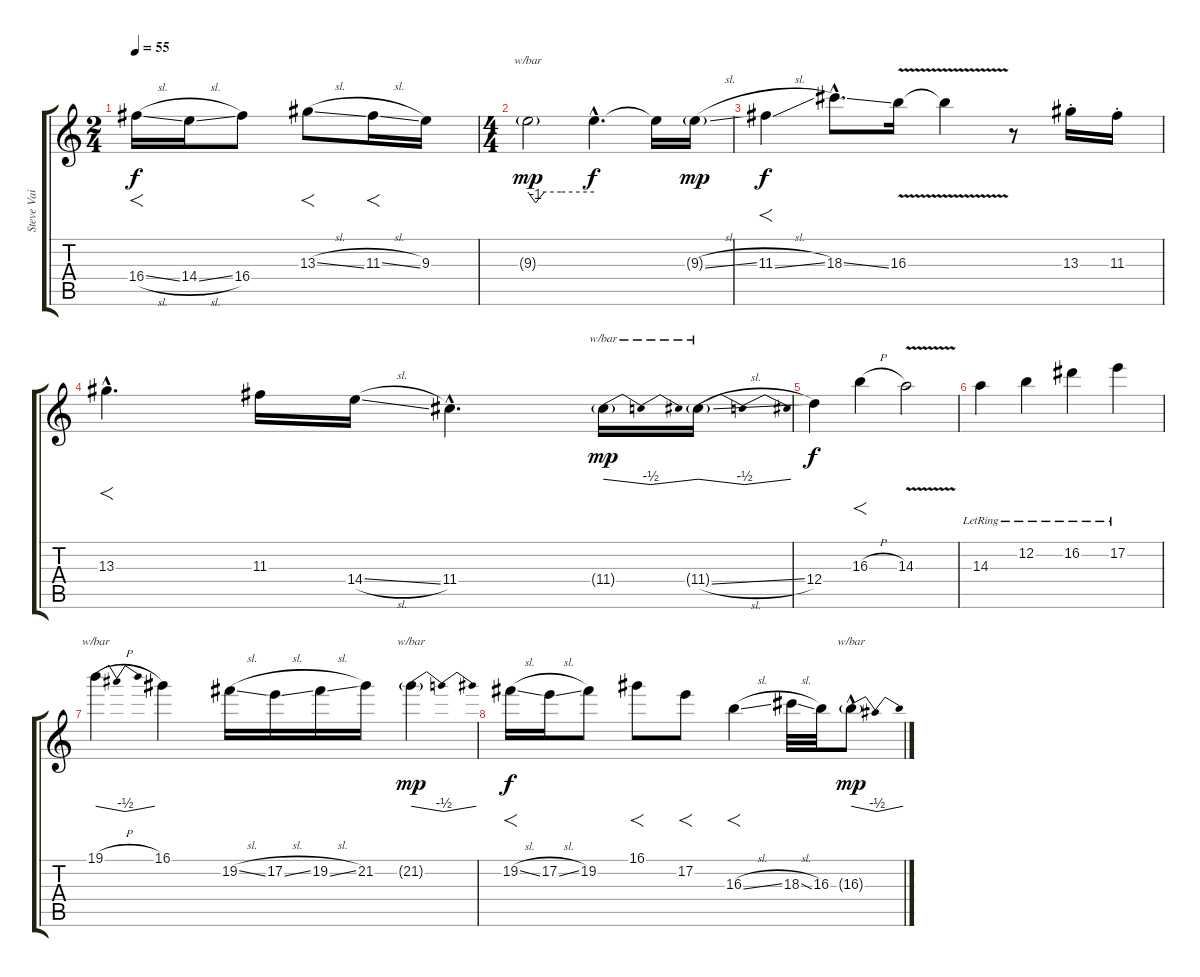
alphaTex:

\track ("Steve Vai" "Steve Vai") {instrument distortionguitar}
\staff {score tabs}
\tuning (E4 B3 G3 D3 A2 E2) {hide}
\ts (2 4)
\tempo 55
\clef g2
\ks c
16.4{sl}.16{f dy f} 14.4{sl}.16 16.4.8 13.3{sl}.8{f} 11.3{sl}.16{f} 9.3.16 |
\ts (4 4)
9.3{g}.2{tbe (custom default 0 0 7 -4 15 0 30 0 60 0) dy mp} 9.3{hac t}.4{d dy f} 9.3{t}.16 9.3{sl g}.16{dy mp} |
11.3{sl}.4{f dy f} 18.3{ss hac}.8{d} 16.3{v}.16 16.3{t}.4 r.8 13.3{st}.16 11.3{st}.16 |
13.3{hac}.4{f d} 11.3.16 14.4{sl}.16 11.4{hac}.4{d} 11.4{g}.16{tbe (dip default 0 0 30 -2 60 0) dy mp} 11.4{sl g}.16{tbe (dip default 0 0 30 -2 60 0)} |
12.4.4{dy f} 16.3{h}.4{f} 14.3{v}.2 |
14.3{lr}.4 12.2{lr}.4 16.2{lr}.4 17.2{lr}.4 |
19.1{h}.4{tbe (dip default 0 0 30 -2 60 0)} 16.1.4 19.2{sl}.16 17.2{sl}.16 19.2{sl}.16 21.2.16 21.2{g}.4{tbe (dip default 0 0 30 -2 60 0) dy mp} |
19.2{sl}.16{f dy f} 17.2{sl}.16 19.2.8 16.1.8{f} 17.2.8{f} 16.3{sl}.4{f} 18.3{sl}.32 16.3.32 16.3{g hac}.8{d tbe (dip default 0 0 30 -2 60 0) dy mp}
